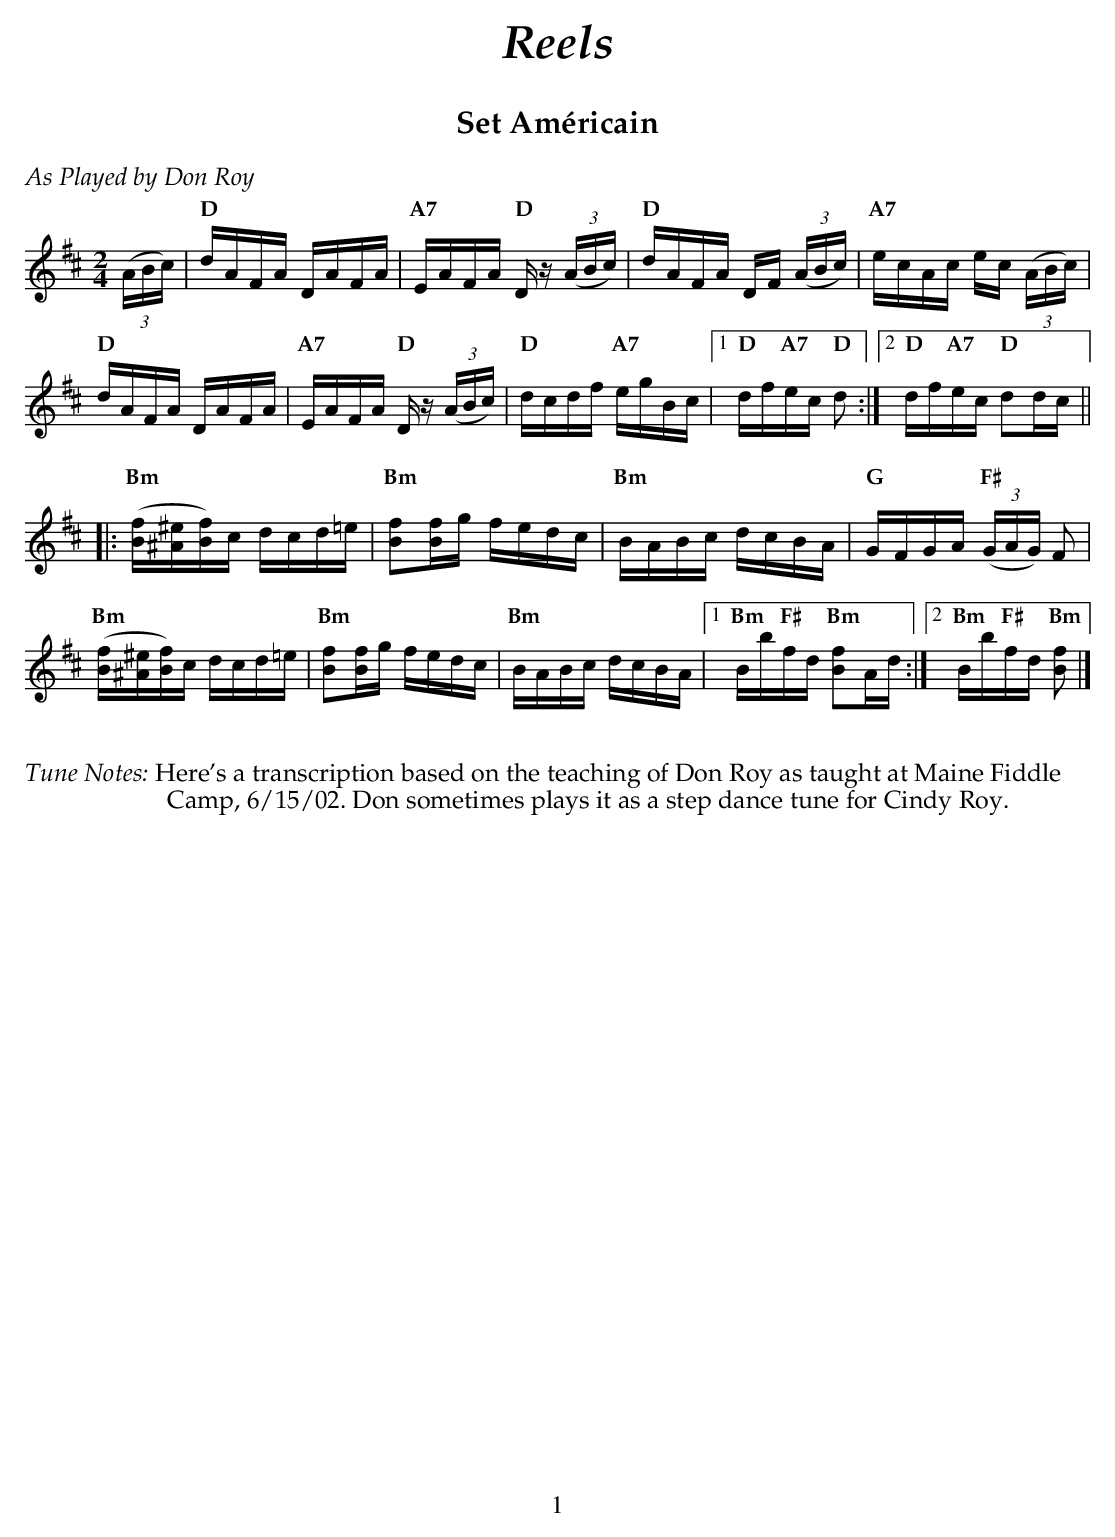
X:1
T:Set Américain
M:2/4
L:1/16
K:D
%%text $2As Played by Don Roy$0
((3ABc) |\
"D" dAFA DAFA | "A7" EAFA "D" D z ((3ABc) | "D" dAFA DF ((3ABc) | "A7" ecAc ec ((3ABc) |
"D" dAFA DAFA | "A7" EAFA "D" D z ((3ABc) | "D" dcdf "A7" egBc |1\
"D" df"A7"ec "D" d2 :|2 "D"df"A7"ec "D"d2dc ||
|: "Bm" ([Bf][^A^e][Bf])c dcd=e | "Bm"[B2f2][Bf]g fedc | "Bm"BABc dcBA | "G"GFGA "F#" ((3GAG) F2 |
"Bm" ([Bf][^A^e][Bf])c dcd=e | "Bm"[B2f2][Bf]g fedc | "Bm"BABc dcBA |1\
"Bm"Bb"F#"fd "Bm"[B2f2]Ad :|2 "Bm" Bb"F#"fd "Bm"[B2f2] |]
